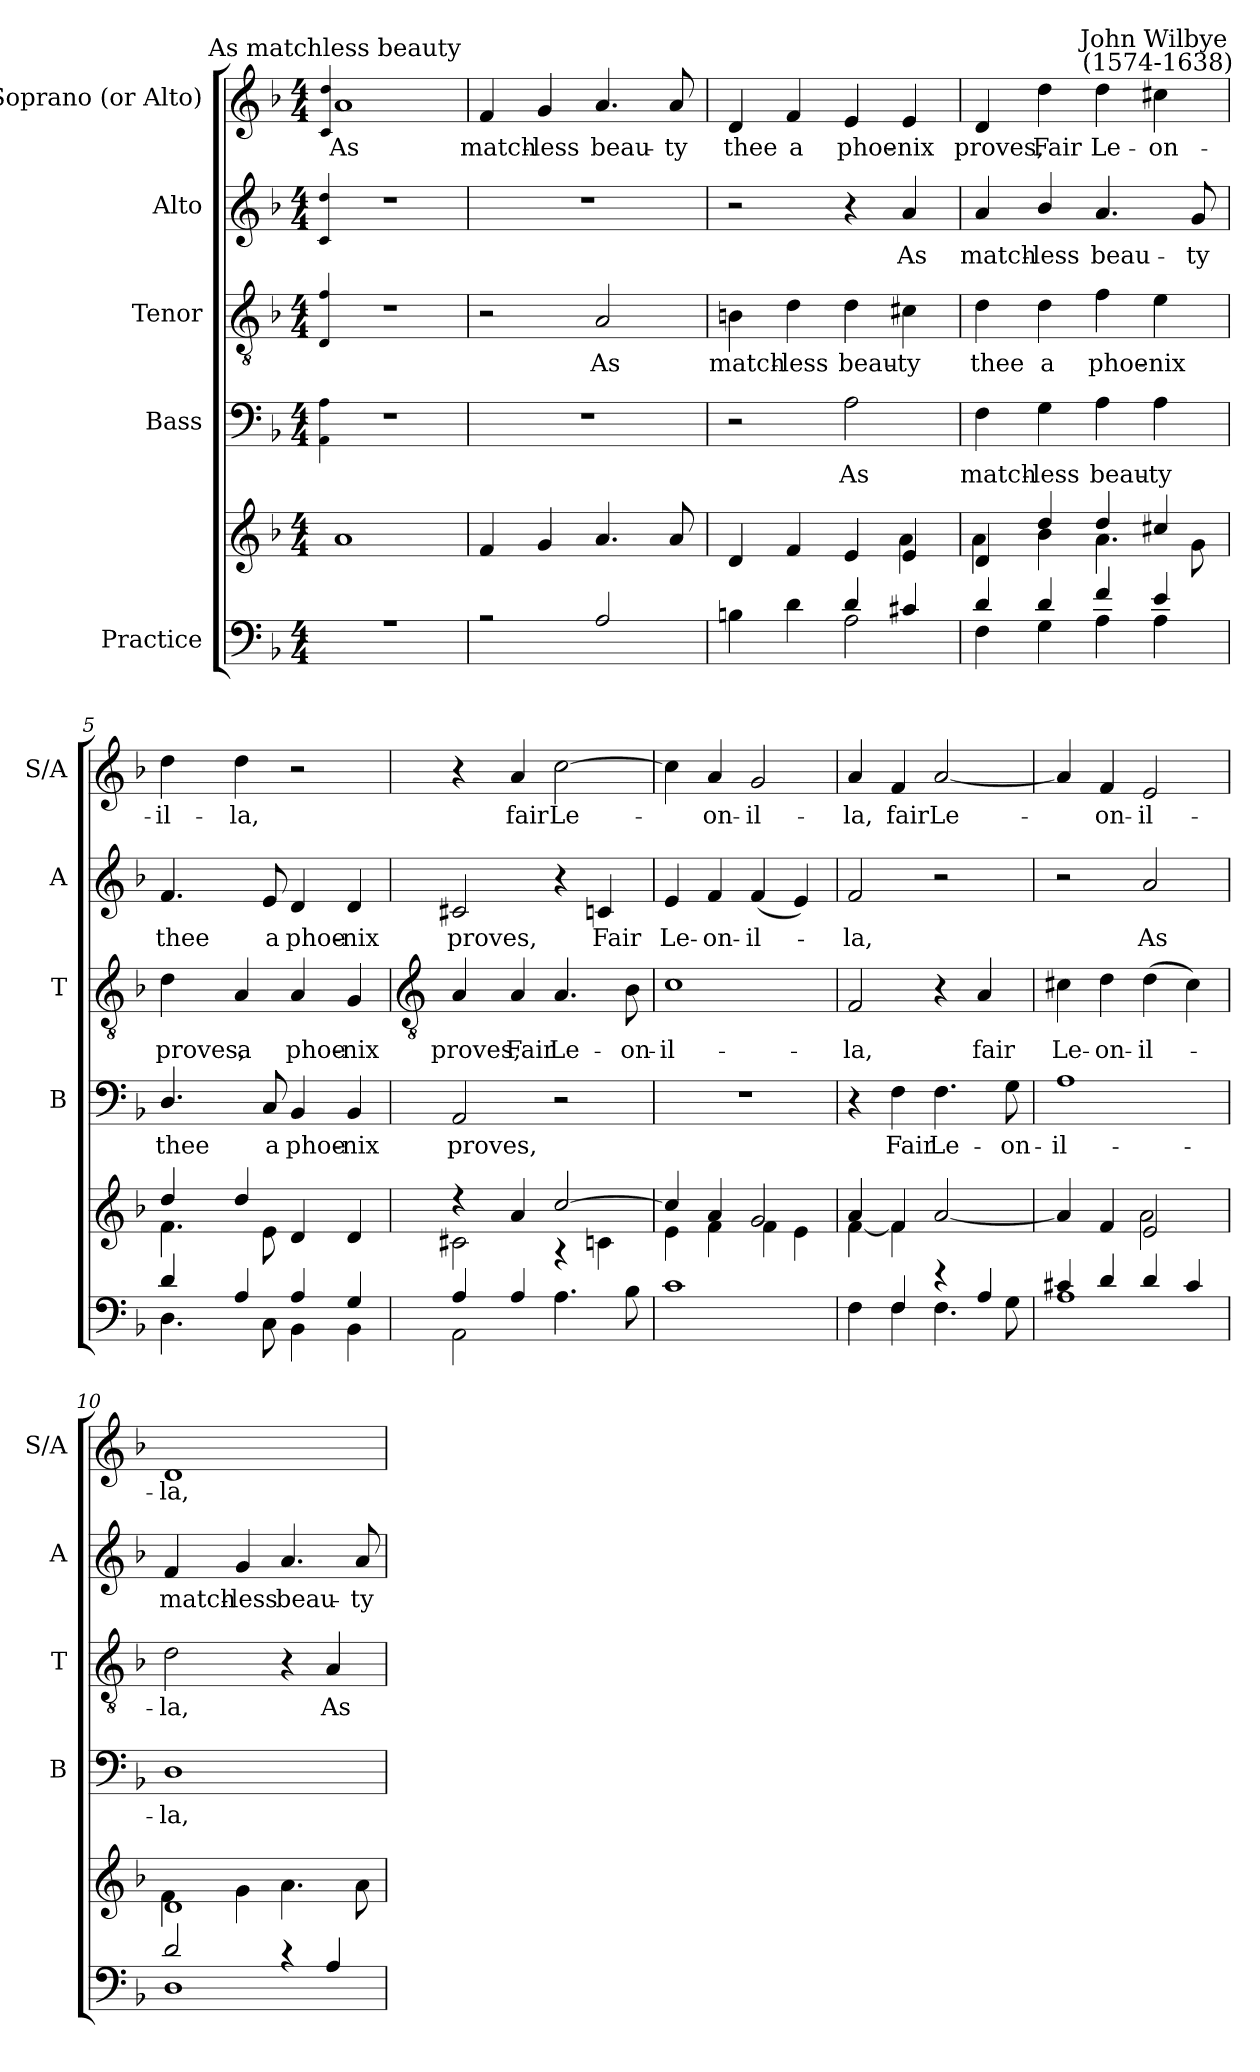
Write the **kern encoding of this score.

**kern	**kern	**kern	**text	**kern	**text	**kern	**text	**kern	**text
*part5	*part5	*part4	*part4	*part3	*part3	*part2	*part2	*part1	*part1
*staff6	*staff5	*staff4	*staff4	*staff3	*staff3	*staff2	*staff2	*staff1	*staff1
*I"Practice	*	*I"Bass	*	*I"Tenor	*	*I"Alto	*	*I"Soprano (or Alto)	*
*	*	*I'B	*	*I'T	*	*I'A	*	*I'S/A	*
*clefF4	*clefG2	*clefF4	*	*clefGv2	*	*clefG2	*	*clefG2	*
*k[b-]	*k[b-]	*k[b-]	*	*k[b-]	*	*k[b-]	*	*k[b-]	*
*F:	*F:	*F:	*	*F:	*	*F:	*	*F:	*
*M4/4	*M4/4	*M4/4	*	*M4/4	*	*M4/4	*	*M4/4	*
=1	=1	=1	=1	=1	=1	=1	=1	=1	=1
.	.	4qqAA 4qqA	.	4qqD 4qqf	.	4qqc 4qqdd	.	4qqc 4qqdd	.
*^	*^	*	*	*	*	*	*	*	*
!	!	!	!	!	!	!	!	!	!	!LO:TX:a:cj:t=As matchless beauty	!
!	!	!	!	!	!	!	!	!	!	!	!LO:LY:b
1r	1ryy	1a	1ryy	1r	.	1r	.	1r	.	1a	As
=2	=2	=2	=2	=2	=2	=2	=2	=2	=2	=2	=2
!	!	!	!	!	!	!	!	!	!	!	!LO:LY:b
2r	1ryy	4f	1ryy	1r	.	2r	.	1r	.	4f	match-
!	!	!	!	!	!	!	!	!	!	!	!LO:LY:b
.	.	4g	.	.	.	.	.	.	.	4g	-less
!	!	!	!	!	!	!	!LO:LY:b	!	!	!	!LO:LY:b
2A	.	4.a	.	.	.	2A	As	.	.	4.a	beau-
!	!	!	!	!	!	!	!	!	!	!	!LO:LY:b
.	.	8a	.	.	.	.	.	.	.	8a	-ty
=3	=3	=3	=3	=3	=3	=3	=3	=3	=3	=3	=3
!	!	!	!	!	!	!	!LO:LY:b	!	!	!	!LO:LY:b
4Bn	2ryy	4d	2ryy	2r	.	4Bn	match-	2r	.	4d	thee
!	!	!	!	!	!	!	!LO:LY:b	!	!	!	!LO:LY:b
4d	.	4f	.	.	.	4d	-less	.	.	4f	a
!	!	!	!	!	!LO:LY:b	!	!LO:LY:b	!	!	!	!LO:LY:b
4d/	2A	4e	4ryy	2A	As	4d	beau-	4r	.	4e	phoe-
!	!	!	!	!	!	!	!LO:LY:b	!	!LO:LY:b	!	!LO:LY:b
4c#X/	.	4e	4a	.	.	4c#X	-ty	4a	As	4e	-nix
=4	=4	=4	=4	=4	=4	=4	=4	=4	=4	=4	=4
!	!	!	!	!	!LO:LY:b	!	!LO:LY:b	!	!LO:LY:b	!	!LO:LY:b
4d	4F	4d	4a	4F	match-	4d	thee	4a	match-	4d	proves,
!	!	!	!	!	!LO:LY:b	!	!LO:LY:b	!	!LO:LY:b	!	!LO:LY:b
4d	4G	4dd	4b-\	4G	-less	4d	a	4b-/	-less	4dd	Fair
!	!	!	!	!	!LO:LY:b	!	!LO:LY:b	!	!LO:LY:b	!	!LO:LY:b
4f	4A	4dd/	4.a\	4A	beau-	4f	phoe-	4.a	beau-	4dd	Le-
!	!	!	!	!	!	!	!	!	!	!LO:TX:a:cj:t=John Wilbye\n (1574-1638)	!
!	!	!	!	!	!LO:LY:b	!	!LO:LY:b	!	!	!	!LO:LY:b
4e	4A	4cc#X/	.	4A	-ty	4e	-nix	.	.	4cc#X	-on-
!	!	!	!	!	!	!	!	!	!LO:LY:b	!	!
.	.	.	8g\	.	.	.	.	8g	-ty	.	.
=5	=5	=5	=5	=5	=5	=5	=5	=5	=5	=5	=5
!	!	!	!	!	!LO:LY:b	!	!LO:LY:b	!	!LO:LY:b	!	!LO:LY:b
4d/	4.D\	4dd/	4.f\	4.D/	thee	4d	proves,	4.f	thee	4dd	-il-
!	!	!	!	!	!	!	!LO:LY:b	!	!	!	!LO:LY:b
4A/	.	4dd/	.	.	.	4A	a	.	.	4dd	-la,
!	!	!	!	!	!LO:LY:b	!	!	!	!LO:LY:b	!	!
.	8C\	.	8e\	8C	a	.	.	8e	a	.	.
!	!	!	!	!	!LO:LY:b	!	!LO:LY:b	!	!LO:LY:b	!	!
4A	4BB-\	2ryy	4d	4BB-	phoe-	4A	phoe-	4d	phoe-	2r	.
!	!	!	!	!	!LO:LY:b	!	!LO:LY:b	!	!LO:LY:b	!	!
4G	4BB-\	.	4d	4BB-	-nix	4G	-nix	4d	-nix	.	.
!!LO:LB:g=z
=6	=6	=6	=6	=6	=6	=6	=6	=6	=6	=6	=6
*	*	*	*	*	*	*clefGv2	*	*	*	*	*
!	!	!	!	!	!LO:LY:b	!	!LO:LY:b	!	!LO:LY:b	!	!
4A/	2AA\	4r	2c#X\	2AA	proves,	4A	proves,	2c#X	proves,	4r	.
!	!	!	!	!	!	!	!LO:LY:b	!	!	!	!LO:LY:b
4A/	.	4a	.	.	.	4A	Fair	.	.	4a	fair
!	!	!	!	!	!	!	!LO:LY:b	!	!	!	!LO:LY:b
4.A	2ryy	[2cc/	4r	2r	.	4.A	Le-	4r	.	[2cc	Le-
!	!	!	!	!	!	!	!	!	!LO:LY:b	!	!
.	.	.	4cn\	.	.	.	.	4cn	Fair	.	.
!	!	!	!	!	!	!	!LO:LY:b	!	!	!	!
8B-	.	.	.	.	.	8B-	-on-	.	.	.	.
=7	=7	=7	=7	=7	=7	=7	=7	=7	=7	=7	=7
!	!	!	!	!	!	!	!LO:LY:b	!	!LO:LY:b	!	!
1c	1ryy	4cc/]	4e	1r	.	1c	-il-	4e	Le-	4cc]	.
!	!	!	!	!	!	!	!	!	!LO:LY:b	!	!LO:LY:b
.	.	4a	4f	.	.	.	.	4f	-on-	4a	on-
!	!	!	!	!	!	!	!	!	!LO:LY:b	!	!LO:LY:b
.	.	2g	4f\	.	.	.	.	(<4f	-il-	2g	-il-
.	.	.	4e\	.	.	.	.	4e)	.	.	.
=8	=8	=8	=8	=8	=8	=8	=8	=8	=8	=8	=8
!	!	!	!	!	!	!	!LO:LY:b	!	!LO:LY:b	!	!LO:LY:b
4F	4ryy	4a	[4f	4r	.	2F	-la,	2f	la,	4a	-la,
!	!	!	!	!	!LO:LY:b	!	!	!	!	!	!LO:LY:b
4F	4F	4f	4f]	4F	Fair	.	.	.	.	4f	fair
!	!	!	!	!	!LO:LY:b	!	!	!	!	!	!LO:LY:b
4r	4.F	[2a	2ryy	4.F	Le-	4r	.	2r	.	[2a	Le-
!	!	!	!	!	!	!	!LO:LY:b	!	!	!	!
4A/	.	.	.	.	.	4A	fair	.	.	.	.
!	!	!	!	!	!LO:LY:b	!	!	!	!	!	!
.	8G	.	.	8G	-on-	.	.	.	.	.	.
=9	=9	=9	=9	=9	=9	=9	=9	=9	=9	=9	=9
!	!	!	!	!	!LO:LY:b	!	!LO:LY:b	!	!	!	!
4c#X/	1A	4a]	2ryy	1A	-il-	4c#X	Le-	2r	.	4a]	.
!	!	!	!	!	!	!	!LO:LY:b	!	!	!	!LO:LY:b
4d/	.	4f	.	.	.	4d	-on-	.	.	4f	on-
!	!	!	!	!	!	!	!LO:LY:b	!	!LO:LY:b	!	!LO:LY:b
4d/	.	2e	2a	.	.	(>4d	-il-	2a	As	2e	-il-
4c#/	.	.	.	.	.	4c#)	.	.	.	.	.
=10	=10	=10	=10	=10	=10	=10	=10	=10	=10	=10	=10
!	!	!	!	!	!LO:LY:b	!	!LO:LY:b	!	!LO:LY:b	!	!LO:LY:b
2d/	1D	1d	4f	1D	-la,	2d	la,	4f	match-	1d	-la,
!	!	!	!	!	!	!	!	!	!LO:LY:b	!	!
.	.	.	4g	.	.	.	.	4g	-less	.	.
!	!	!	!	!	!	!	!	!	!LO:LY:b	!	!
4r	.	.	4.a	.	.	4r	.	4.a	beau-	.	.
!	!	!	!	!	!	!	!LO:LY:b	!	!	!	!
4A/	.	.	.	.	.	4A	As	.	.	.	.
!	!	!	!	!	!	!	!	!	!LO:LY:b	!	!
.	.	.	8a	.	.	.	.	8a	-ty	.	.
*v	*v	*	*	*	*	*	*	*	*	*	*
*	*v	*v	*	*	*	*	*	*	*	*
=	=	=	=	=	=	=	=	=	=
*-	*-	*-	*-	*-	*-	*-	*-	*-	*-
